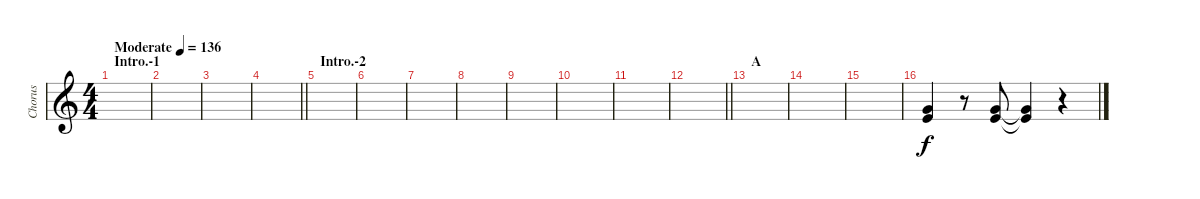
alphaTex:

\track ("Chorus" "Chorus") {instrument cello}
\staff {score}
\tuning (E4 B3 G3 D3 A2 D2) {hide}
\ts (4 4)
\section ("" "Intro.-1")
\tempo (136 "Moderate")
\clef g2
\ks c
|
|
|
\barLineRight lightlight
|
\section ("" "Intro.-2")
|
|
|
|
|
|
|
\barLineRight lightlight
|
\section ("" "A")
|
|
|
(3.1 5.2).4 r.8 (3.1 5.2).8 (3.1{t} 5.2{t}).4 r.4
